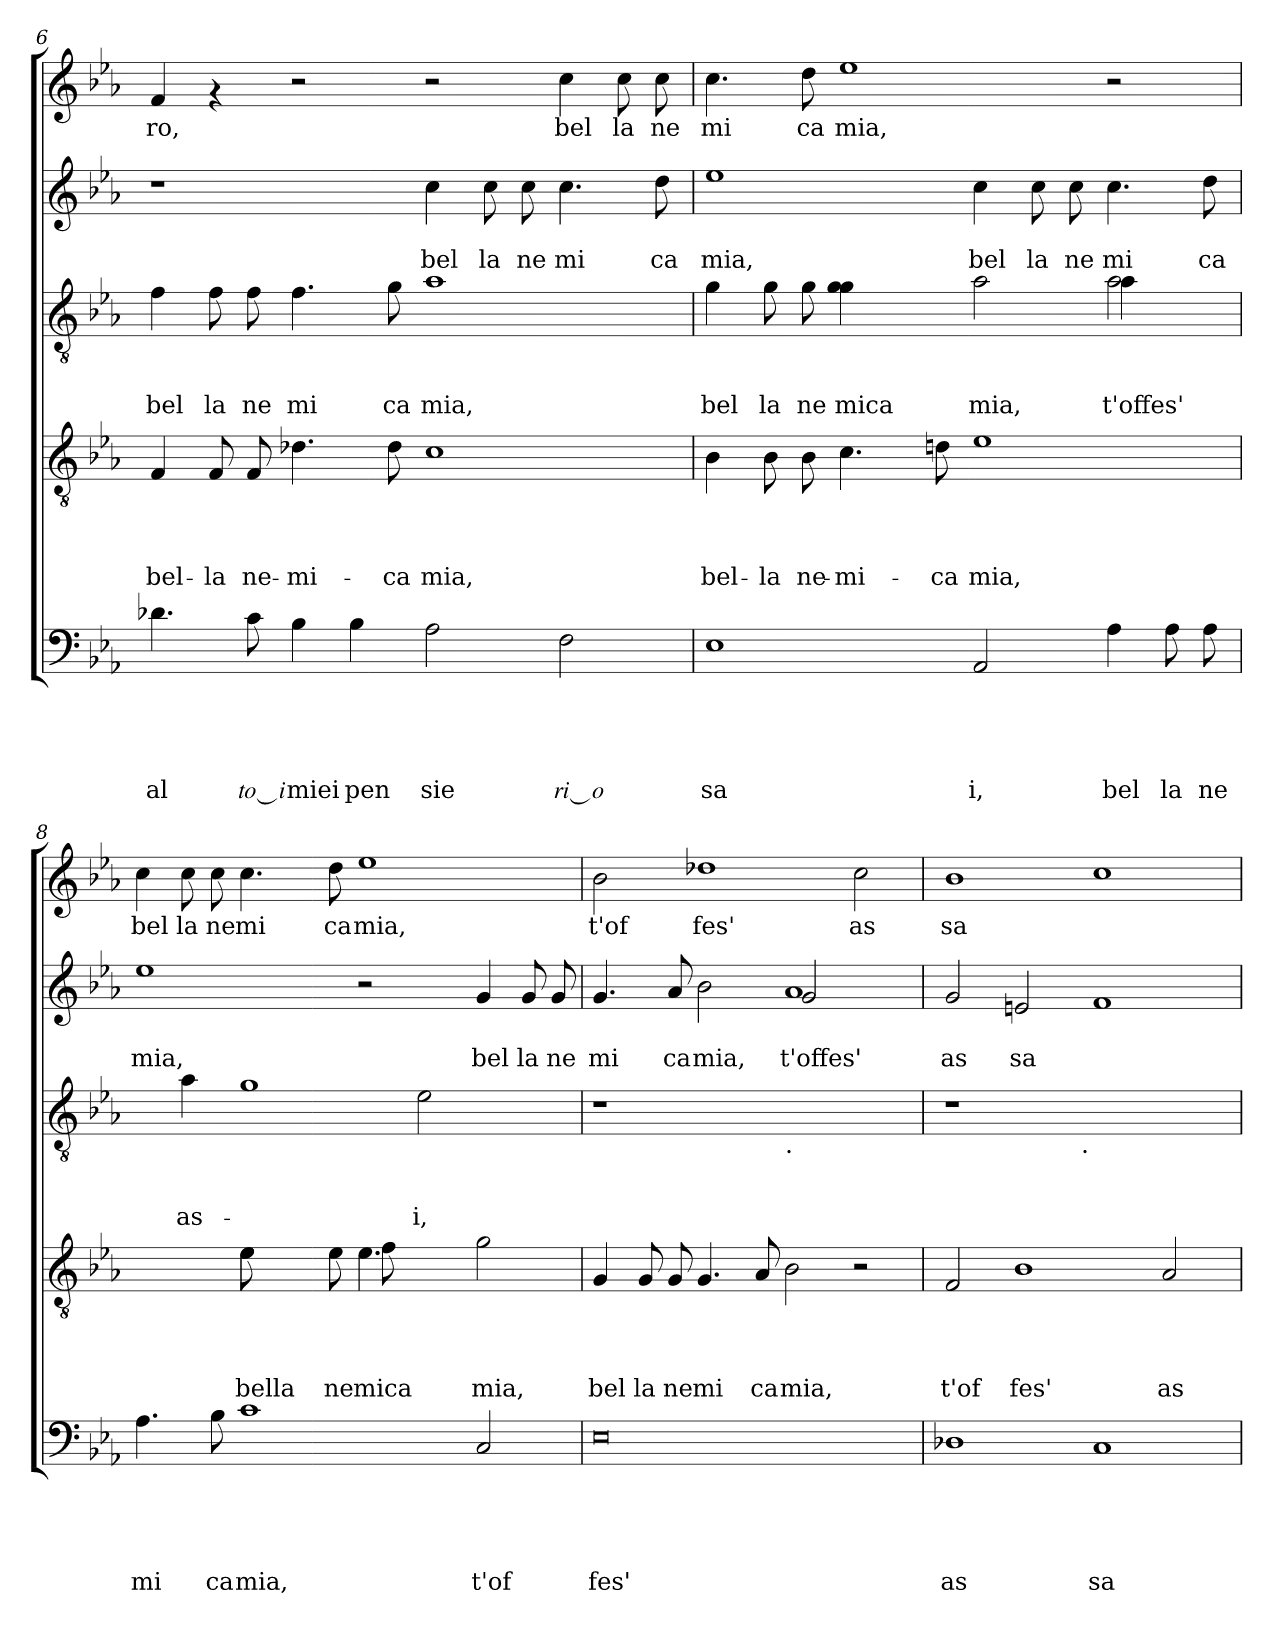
**kern	**text	**text	**text	**text	**text	**kern	**text	**text	**text	**text	**kern	**text	**text	**text	**kern	**text	**text	**kern	**text
*part5	*part5	*part5	*part5	*part5	*part5	*part4	*part4	*part4	*part4	*part4	*part3	*part3	*part3	*part3	*part2	*part2	*part2	*part1	*part1
*staff5	*staff5	*staff5	*staff5	*staff5	*staff5	*staff4	*staff4	*staff4	*staff4	*staff4	*staff3	*staff3	*staff3	*staff3	*staff2	*staff2	*staff2	*staff1	*staff1
!!LO:PB:g=z
*clefF4	*	*	*	*	*	*clefGv2	*	*	*	*	*clefGv2	*	*	*	*clefG2	*	*	*clefG2	*
*k[b-e-a-]	*	*	*	*	*	*k[b-e-a-]	*	*	*	*	*k[b-e-a-]	*	*	*	*k[b-e-a-]	*	*	*k[b-e-a-]	*
*E-:	*	*	*	*	*	*E-:	*	*	*	*	*E-:	*	*	*	*E-:	*	*	*E-:	*
=6	=6	=6	=6	=6	=6	=6	=6	=6	=6	=6	=6	=6	=6	=6	=6	=6	=6	=6	=6
!	!	!	!	!	!LO:LY:b	!	!	!	!	!LO:LY:b	!	!	!	!LO:LY:b	!	!	!	!	!LO:LY:b
4.d-X\	.	.	.	.	al	4F/	.	.	.	bel-	4f\	.	.	bel	1r	.	.	4f/	-ro,
!	!	!	!	!	!	!	!	!	!	!LO:LY:b	!	!	!	!LO:LY:b	!	!	!	!	!
.	.	.	.	.	.	8F/	.	.	.	-la	8f\	.	.	la	.	.	.	4rf	.
!	!	!	!	!	!LO:LY:b	!	!	!	!	!LO:LY:b	!	!	!	!LO:LY:b	!	!	!	!	!
8c\	.	.	.	.	to‿i	8F/	.	.	.	ne-	8f\	.	.	ne	.	.	.	.	.
!	!	!	!	!	!LO:LY:b	!	!	!	!	!LO:LY:b	!	!	!	!LO:LY:b	!	!	!	!	!
4B-\	.	.	.	.	miei	4.d-X\	.	.	.	-mi-	4.f\	.	.	mi	.	.	.	2r	.
!	!	!	!	!	!LO:LY:b	!	!	!	!	!	!	!	!	!	!	!	!	!	!
4B-\	.	.	.	.	pen	.	.	.	.	.	.	.	.	.	.	.	.	.	.
!	!	!	!	!	!	!	!	!	!	!LO:LY:b	!	!	!	!LO:LY:b	!	!	!	!	!
.	.	.	.	.	.	8d-\	.	.	.	-ca	8g\	.	.	ca	.	.	.	.	.
!	!	!	!	!	!LO:LY:b	!	!	!	!	!LO:LY:b	!	!	!	!LO:LY:b	!	!	!LO:LY:b	!	!
2A-\	.	.	.	.	sie	1c	.	.	.	mia,	1a-	.	.	mia,	4cc\	.	bel	2r	.
!	!	!	!	!	!	!	!	!	!	!	!	!	!	!	!	!	!LO:LY:b	!	!
.	.	.	.	.	.	.	.	.	.	.	.	.	.	.	8cc\	.	la	.	.
!	!	!	!	!	!	!	!	!	!	!	!	!	!	!	!	!	!LO:LY:b	!	!
.	.	.	.	.	.	.	.	.	.	.	.	.	.	.	8cc\	.	ne	.	.
!	!	!	!	!	!LO:LY:b	!	!	!	!	!	!	!	!	!	!	!	!LO:LY:b	!	!LO:LY:b
2F\	.	.	.	.	ri‿o	.	.	.	.	.	.	.	.	.	4.cc\	.	mi	4cc\	bel
!	!	!	!	!	!	!	!	!	!	!	!	!	!	!	!	!	!	!	!LO:LY:b
.	.	.	.	.	.	.	.	.	.	.	.	.	.	.	.	.	.	8cc\	la
!	!	!	!	!	!	!	!	!	!	!	!	!	!	!	!	!	!LO:LY:b	!	!LO:LY:b
.	.	.	.	.	.	.	.	.	.	.	.	.	.	.	8dd\	.	ca	8cc\	ne
=7	=7	=7	=7	=7	=7	=7	=7	=7	=7	=7	=7	=7	=7	=7	=7	=7	=7	=7	=7
!	!	!	!	!	!LO:LY:b	!	!	!	!	!LO:LY:b	!	!	!	!LO:LY:b	!	!	!LO:LY:b	!	!LO:LY:b
*	*	*	*	*	*	*	*	*	*	*	*^	*	*	*	*	*	*	*	*
1E-	.	.	.	.	sa	4B-\	.	.	.	bel-	4g\	1.ryy	.	.	bel	1ee-	.	mia,	4.cc\	mi
!	!	!	!	!	!	!	!	!	!	!LO:LY:b	!	!	!	!	!LO:LY:b	!	!	!	!	!
.	.	.	.	.	.	8B-\	.	.	.	-la	8g\	.	.	.	la	.	.	.	.	.
!	!	!	!	!	!	!	!	!	!	!LO:LY:b	!	!	!	!	!LO:LY:b	!	!	!	!	!LO:LY:b
.	.	.	.	.	.	8B-\	.	.	.	ne-	8g\	.	.	.	ne	.	.	.	8dd\	ca
!	!	!	!	!	!	!	!	!	!	!LO:LY:b	!	!	!	!	!LO:LY:b	!	!	!	!	!LO:LY:b
.	.	.	.	.	.	4.c\	.	.	.	-mi-	4g\ 4g\	.	.	.	mica	.	.	.	1ee-	mia,
.	.	.	.	.	.	.	.	.	.	.	4ryy	.	.	.	.	.	.	.	.	.
!	!	!	!	!	!	!	!	!	!	!LO:LY:b	!	!	!	!	!	!	!	!	!	!
.	.	.	.	.	.	8dn\	.	.	.	-ca	.	.	.	.	.	.	.	.	.	.
!	!	!	!	!	!LO:LY:b	!	!	!	!	!LO:LY:b	!	!	!	!	!LO:LY:b	!	!	!LO:LY:b	!	!
2AA-/	.	.	.	.	i,	1e-	.	.	.	mia,	2a-\	.	.	.	mia,	4cc\	.	bel	.	.
!	!	!	!	!	!	!	!	!	!	!	!	!	!	!	!	!	!	!LO:LY:b	!	!
.	.	.	.	.	.	.	.	.	.	.	.	.	.	.	.	8cc\	.	la	.	.
!	!	!	!	!	!	!	!	!	!	!	!	!	!	!	!	!	!	!LO:LY:b	!	!
.	.	.	.	.	.	.	.	.	.	.	.	.	.	.	.	8cc\	.	ne	.	.
!	!	!	!	!	!LO:LY:b	!	!	!	!	!	!	!	!	!	!LO:LY:b	!	!	!LO:LY:b	!	!
4A-\	.	.	.	.	bel	.	.	.	.	.	2a-\	4a-\	.	.	t'offes'	4.cc\	.	mi	2r	.
!	!	!	!	!	!LO:LY:b	!	!	!	!	!	!	!	!	!	!	!	!	!	!	!
8A-\	.	.	.	.	la	.	.	.	.	.	.	4ryy	.	.	.	.	.	.	.	.
!	!	!	!	!	!LO:LY:b	!	!	!	!	!	!	!	!	!	!	!	!	!LO:LY:b	!	!
8A-\	.	.	.	.	ne	.	.	.	.	.	.	.	.	.	.	8dd\	.	ca	.	.
!!LO:PB:g=z
=8	=8	=8	=8	=8	=8	=8	=8	=8	=8	=8	=8	=8	=8	=8	=8	=8	=8	=8	=8	=8
!	!	!	!	!	!LO:LY:b	!	!	!	!	!	!	!	!	!	!	!	!	!LO:LY:b	!	!LO:LY:b
*	*	*	*	*	*	*^	*	*	*	*	*	*	*	*	*	*	*	*	*	*
4.A-\	.	.	.	.	mi	2ryy	2ryy	.	.	.	.	4ryy	1ryy	.	.	.	1ee-	.	mia,	4cc\	bel
!	!	!	!	!	!	!	!	!	!	!	!	!	!	!	!	!LO:LY:b	!	!	!	!	!LO:LY:b
.	.	.	.	.	.	.	.	.	.	.	.	4a-\	.	.	.	as-	.	.	.	8cc\	la
!	!	!	!	!	!LO:LY:b	!	!	!	!	!	!	!	!	!	!	!	!	!	!	!	!LO:LY:b
8B-\	.	.	.	.	ca	.	.	.	.	.	.	.	.	.	.	.	.	.	.	8cc\	ne
!	!	!	!	!	!LO:LY:b	!	!	!	!	!	!LO:LY:b	!	!	!	!	!	!	!	!	!	!LO:LY:b
1c	.	.	.	.	mia,	4e-\	8e-\	.	.	.	bella	1g	.	.	.	.	.	.	.	4.cc\	mi
.	.	.	.	.	.	.	4.ryy	.	.	.	.	.	.	.	.	.	.	.	.	.	.
.	.	.	.	.	.	8ryy	.	.	.	.	.	.	.	.	.	.	.	.	.	.	.
!	!	!	!	!	!	!	!	!	!	!	!LO:LY:b	!	!	!	!	!	!	!	!	!	!LO:LY:b
.	.	.	.	.	.	8e-\	.	.	.	.	ne	.	.	.	.	.	.	.	.	8dd\	ca
!	!	!	!	!	!	!	!	!	!	!	!LO:LY:b	!	!	!	!	!	!	!	!	!	!LO:LY:b
.	.	.	.	.	.	4.e-\	8f\	.	.	.	mica	.	4ryy	.	.	.	2r	.	.	1ee-	mia,
.	.	.	.	.	.	.	2..ryy	.	.	.	.	.	.	.	.	.	.	.	.	.	.
!	!	!	!	!	!	!	!	!	!	!	!	!	!	!	!	!LO:LY:b	!	!	!	!	!
.	.	.	.	.	.	.	.	.	.	.	.	.	2e-\	.	.	-i,	.	.	.	.	.
.	.	.	.	.	.	8ryy	.	.	.	.	.	.	.	.	.	.	.	.	.	.	.
!	!	!	!	!	!LO:LY:b	!	!	!	!	!	!LO:LY:b	!	!	!	!	!	!	!	!LO:LY:b	!	!
2C/	.	.	.	.	t'of	2g\	.	.	.	.	mia,	4ryy	.	.	.	.	4g/	.	bel	.	.
!	!	!	!	!	!	!	!	!	!	!	!	!	!	!	!	!	!	!	!LO:LY:b	!	!
.	.	.	.	.	.	.	.	.	.	.	.	4ryy	4ryy	.	.	.	8g/	.	la	.	.
!	!	!	!	!	!	!	!	!	!	!	!	!	!	!	!	!	!	!	!LO:LY:b	!	!
.	.	.	.	.	.	.	.	.	.	.	.	.	.	.	.	.	8g/	.	ne	.	.
*	*	*	*	*	*	*v	*v	*	*	*	*	*	*	*	*	*	*	*	*	*	*
*	*	*	*	*	*	*	*	*	*	*	*v	*v	*	*	*	*	*	*	*	*
=9	=9	=9	=9	=9	=9	=9	=9	=9	=9	=9	=9	=9	=9	=9	=9	=9	=9	=9	=9
!	!	!	!	!	!LO:LY:b	!	!	!	!	!LO:LY:b	!	!	!	!	!	!	!LO:LY:b	!	!LO:LY:b
*	*	*	*	*	*	*	*	*	*	*	*	*	*	*	*^	*	*	*	*
0E-	.	.	.	.	fes'	4G/	.	.	.	bel	1r	.	.	.	4.g/	1ryy	.	mi	2b-\	t'of
!	!	!	!	!	!	!	!	!	!	!LO:LY:b	!	!	!	!	!	!	!	!	!	!
.	.	.	.	.	.	8G/	.	.	.	la	.	.	.	.	.	.	.	.	.	.
!	!	!	!	!	!	!	!	!	!	!LO:LY:b	!	!	!	!	!	!	!	!LO:LY:b	!	!
.	.	.	.	.	.	8G/	.	.	.	ne	.	.	.	.	8a-/	.	.	ca	.	.
!	!	!	!	!	!	!	!	!	!	!LO:LY:b	!	!	!	!	!	!	!	!LO:LY:b	!	!LO:LY:b
.	.	.	.	.	.	4.G/	.	.	.	mi	.	.	.	.	2b-\	.	.	mia,	1dd-X	fes'
!	!	!	!	!	!	!	!	!	!	!LO:LY:b	!	!	!	!	!	!	!	!	!	!
.	.	.	.	.	.	8A-/	.	.	.	ca	.	.	.	.	.	.	.	.	.	.
!	!	!	!	!	!	!	!	!	!	!	!LO:TX:b:t=.	!	!	!	!	!	!	!	!	!
!	!	!	!	!	!	!	!	!	!	!LO:LY:b	!	!	!	!	!	!	!	!LO:LY:b	!	!
.	.	.	.	.	.	2B-\	.	.	.	mia,	1ryy	.	.	.	1a-	2g/	.	t'offes'	.	.
!	!	!	!	!	!	!	!	!	!	!	!	!	!	!	!	!	!	!	!	!LO:LY:b
.	.	.	.	.	.	2r	.	.	.	.	.	.	.	.	.	2ryy	.	.	2cc\	as
=10	=10	=10	=10	=10	=10	=10	=10	=10	=10	=10	=10	=10	=10	=10	=10	=10	=10	=10	=10	=10
!	!	!	!	!	!LO:LY:b	!	!	!	!	!LO:LY:b	!	!	!	!	!	!	!	!LO:LY:b	!	!LO:LY:b
*	*	*	*	*	*	*	*	*	*	*	*^	*	*	*	*v	*v	*	*	*	*
1D-X	.	.	.	.	as	2F/	.	.	.	t'of	1r	2ryy	.	.	.	2g/	.	as	1b-	sa
!	!	!	!	!	!	!	!	!	!	!LO:LY:b	!	!	!	!	!	!	!	!LO:LY:b	!	!
.	.	.	.	.	.	1B-	.	.	.	fes'	.	4...ryy	.	.	.	2en/	.	sa	.	.
!	!	!	!	!	!	!	!	!	!	!	!	!LO:TX:b:t=.	!	!	!	!	!	!	!	!
.	.	.	.	.	.	.	.	.	.	.	.	1ryy	.	.	.	.	.	.	.	.
!	!	!	!	!	!LO:LY:b	!	!	!	!	!	!	!	!	!	!	!	!	!	!	!
1C	.	.	.	.	sa	.	.	.	.	.	1ryy	.	.	.	.	1f	.	.	1cc	.
!	!	!	!	!	!	!	!	!	!	!LO:LY:b	!	!	!	!	!	!	!	!	!	!
.	.	.	.	.	.	2A-/	.	.	.	as	.	.	.	.	.	.	.	.	.	.
.	.	.	.	.	.	.	.	.	.	.	.	32ryy	.	.	.	.	.	.	.	.
*	*	*	*	*	*	*	*	*	*	*	*v	*v	*	*	*	*	*	*	*	*
=	=	=	=	=	=	=	=	=	=	=	=	=	=	=	=	=	=	=	=
*-	*-	*-	*-	*-	*-	*-	*-	*-	*-	*-	*-	*-	*-	*-	*-	*-	*-	*-	*-
